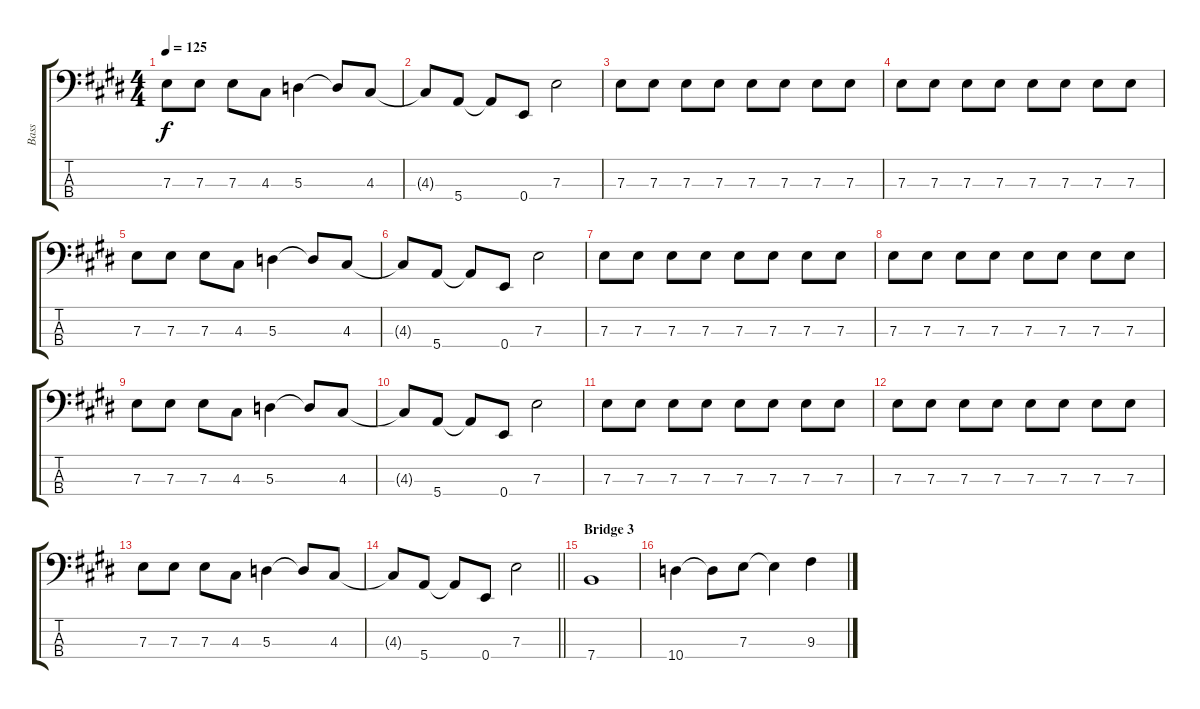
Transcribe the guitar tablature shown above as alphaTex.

\track ("Bass" "Bass") {instrument electricbasspick}
\staff {score tabs}
\tuning (G2 D2 A1 E1) {hide}
\ts (4 4)
\tempo 125
\clef f4
\ks e
7.3.8{dy f} 7.3.8 7.3.8 4.3.8 5.3.4 5.3{t}.8 4.3.8 |
4.3{t}.8 5.4.8 5.4{t}.8 0.4.8 7.3.2 |
7.3.8 7.3.8 7.3.8 7.3.8 7.3.8 7.3.8 7.3.8 7.3.8 |
7.3.8 7.3.8 7.3.8 7.3.8 7.3.8 7.3.8 7.3.8 7.3.8 |
7.3.8 7.3.8 7.3.8 4.3.8 5.3.4 5.3{t}.8 4.3.8 |
4.3{t}.8 5.4.8 5.4{t}.8 0.4.8 7.3.2 |
7.3.8 7.3.8 7.3.8 7.3.8 7.3.8 7.3.8 7.3.8 7.3.8 |
7.3.8 7.3.8 7.3.8 7.3.8 7.3.8 7.3.8 7.3.8 7.3.8 |
7.3.8 7.3.8 7.3.8 4.3.8 5.3.4 5.3{t}.8 4.3.8 |
4.3{t}.8 5.4.8 5.4{t}.8 0.4.8 7.3.2 |
7.3.8 7.3.8 7.3.8 7.3.8 7.3.8 7.3.8 7.3.8 7.3.8 |
7.3.8 7.3.8 7.3.8 7.3.8 7.3.8 7.3.8 7.3.8 7.3.8 |
7.3.8 7.3.8 7.3.8 4.3.8 5.3.4 5.3{t}.8 4.3.8 |
\barLineRight lightlight
4.3{t}.8 5.4.8 5.4{t}.8 0.4.8 7.3.2 |
\section ("" "Bridge 3")
7.4.1 |
10.4.4 10.4{t}.8 7.3.8 7.3{t}.4 9.3.4
